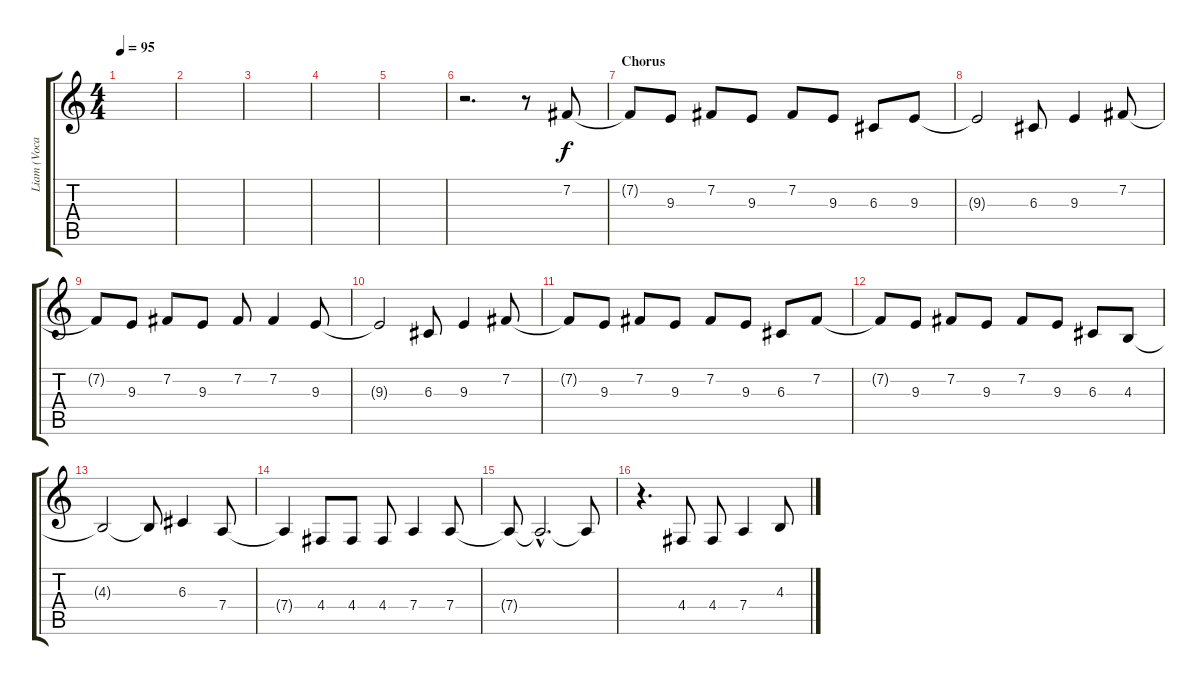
\track ("Liam (Vocals)" "Liam (Voca") {instrument lead8bassandlead}
\staff {score tabs}
\tuning (E4 B3 G3 D3 A2 E2) {hide}
\ts (4 4)
\tempo 95
\clef g2
\ks c
|
|
|
|
|
r.2{d} r.8 7.2.8 |
\section ("" "Chorus")
7.2{t}.8 9.3.8 7.2.8 9.3.8 7.2.8 9.3.8 6.3.8 9.3.8 |
9.3{t}.2 6.3.8 9.3.4 7.2.8 |
7.2{t}.8 9.3.8 7.2.8 9.3.8 7.2.8 7.2.4 9.3.8 |
9.3{t}.2 6.3.8 9.3.4 7.2.8 |
7.2{t}.8 9.3.8 7.2.8 9.3.8 7.2.8 9.3.8 6.3.8 7.2.8 |
7.2{t}.8 9.3.8 7.2.8 9.3.8 7.2.8 9.3.8 6.3.8 4.3.8 |
4.3{t}.2 4.3{t}.8 6.3.4 7.4.8 |
7.4{t}.4 4.4.8 4.4.8 4.4.8 7.4.4 7.4.8 |
7.4{t}.8 7.4{hac t}.2{d} 7.4{t}.8 |
r.4{d} 4.4.8 4.4.8 7.4.4 4.3.8
